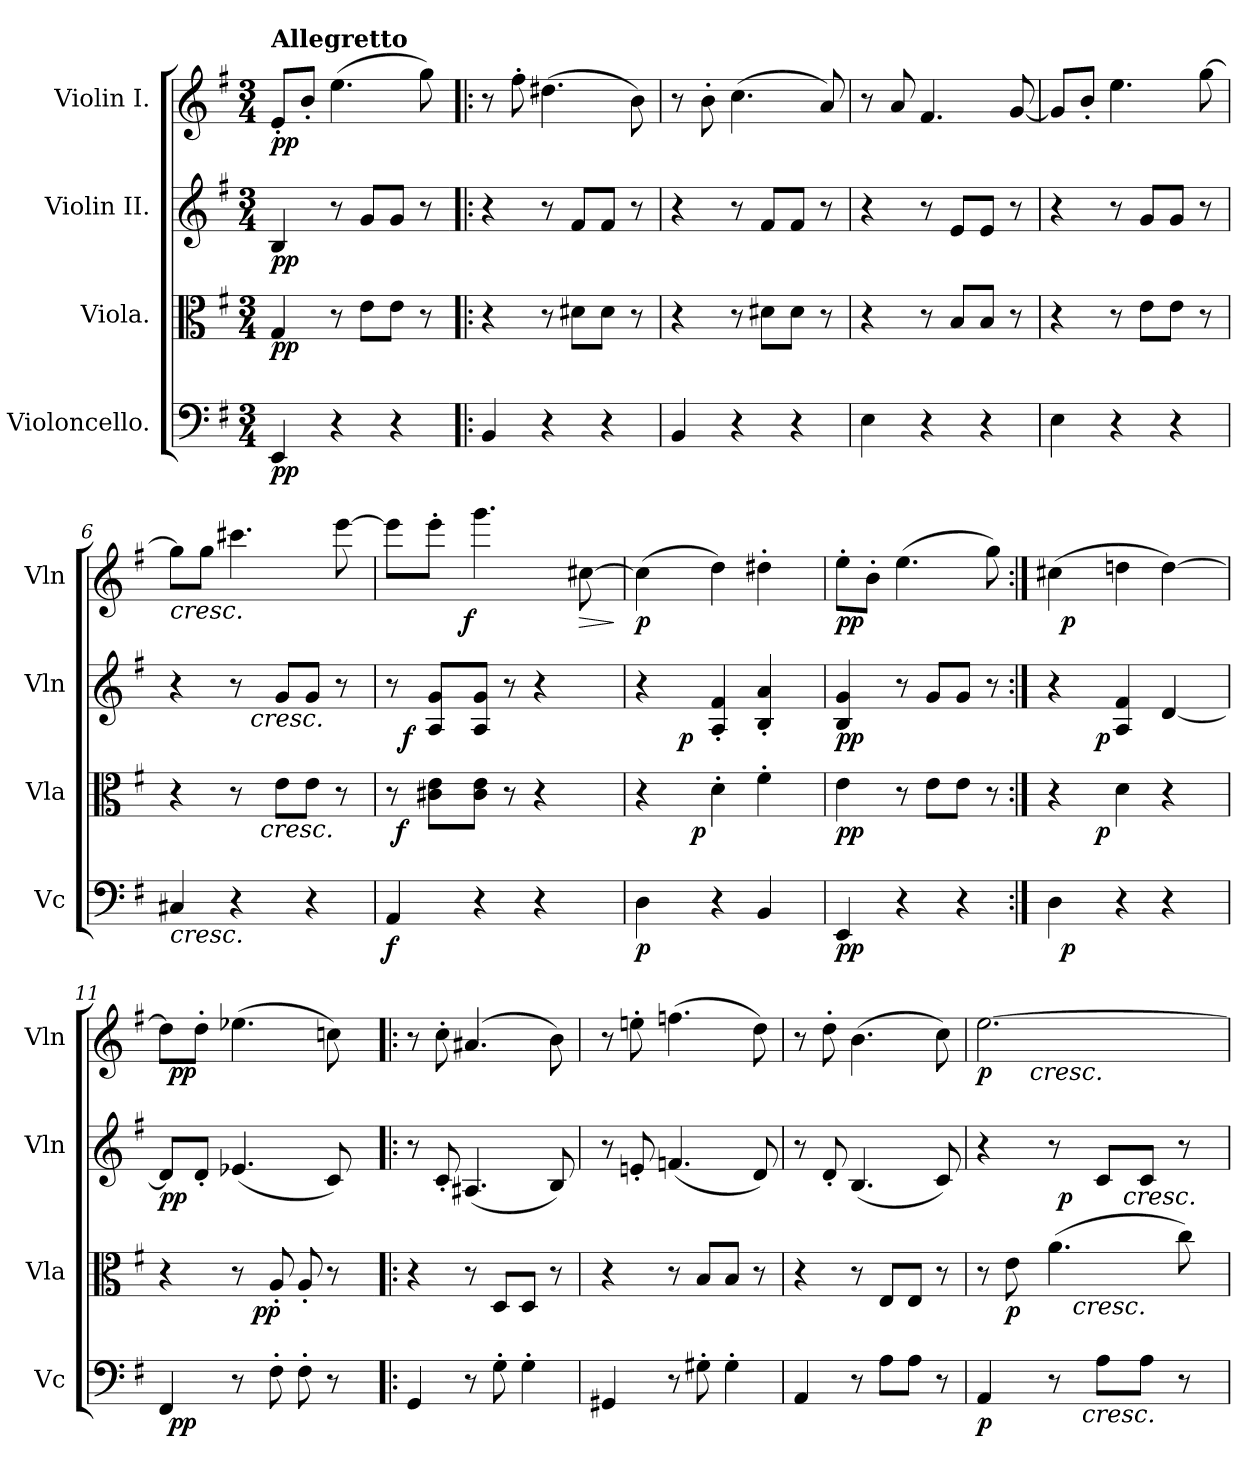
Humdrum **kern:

**kern	**dynam	**kern	**dynam	**kern	**dynam	**kern	**dynam
*part4	*part4	*part3	*part3	*part2	*part2	*part1	*part1
*staff4	*staff4	*staff3	*staff3	*staff2	*staff2	*staff1	*staff1
*I"Violoncello.	*	*I"Viola.	*	*I"Violin II.	*	*I"Violin I.	*
*I'Vc	*	*I'Vla	*	*I'Vln	*	*I'Vln	*
*clefF4	*	*clefC3	*	*clefG2	*	*clefG2	*
*k[f#]	*	*k[f#]	*	*k[f#]	*	*k[f#]	*
*G:	*	*G:	*	*G:	*	*G:	*
*M3/4	*	*M3/4	*	*M3/4	*	*M3/4	*
=1	=1	=1	=1	=1	=1	=1	=1
!	!	!	!	!	!	!LO:TX:a:B:t=Allegretto	!
!	!LO:DY:b	!	!LO:DY:b	!	!LO:DY:b	!	!LO:DY:b
4EE/	pp	4G/	pp	4B/	pp	8e'</L	pp
.	.	.	.	.	.	8b'</J	.
4r	.	8r	.	8r	.	(>4.ee\	.
.	.	8e\L	.	8g/L	.	.	.
4r	.	8e\J	.	8g/J	.	.	.
.	.	8r	.	8r	.	8gg\)	.
=2!|:	=2!|:	=2!|:	=2!|:	=2!|:	=2!|:	=2!|:	=2!|:
4BB/	.	4r	.	4r	.	8r	.
.	.	.	.	.	.	8ff#'>\	.
4r	.	8r	.	8r	.	(>4.dd#X\	.
.	.	8d#X\L	.	8f#/L	.	.	.
4r	.	8d#\J	.	8f#/J	.	.	.
.	.	8r	.	8r	.	8b\)	.
=3	=3	=3	=3	=3	=3	=3	=3
4BB/	.	4r	.	4r	.	8r	.
.	.	.	.	.	.	8b'>\	.
4r	.	8r	.	8r	.	(>4.cc\	.
.	.	8d#X\L	.	8f#/L	.	.	.
4r	.	8d#\J	.	8f#/J	.	.	.
.	.	8r	.	8r	.	8a/)	.
=4	=4	=4	=4	=4	=4	=4	=4
4E\	.	4r	.	4r	.	8r	.
.	.	.	.	.	.	8a/	.
4r	.	8r	.	8r	.	4.f#/	.
.	.	8B/L	.	8e/L	.	.	.
4r	.	8B/J	.	8e/J	.	.	.
.	.	8r	.	8r	.	[8g/	.
=5	=5	=5	=5	=5	=5	=5	=5
4E\	.	4r	.	4r	.	8g/L]	.
.	.	.	.	.	.	8b'</J	.
4r	.	8r	.	8r	.	4.ee\	.
.	.	8e\L	.	8g/L	.	.	.
4r	.	8e\J	.	8g/J	.	.	.
.	.	8r	.	8r	.	[8gg\	.
=6	=6	=6	=6	=6	=6	=6	=6
!	!	!	!	!	!	!LO:TX:b:i:t=cresc.	!
!LO:TX:b:i:t=cresc.	!	!	!	!	!	!	!
*	*	*^	*	*^	*	*	*
4C#X/	.	4r	3ryy	.	4r	4ryy	.	8gg\L]	.
.	.	.	.	.	.	.	.	8gg\J	.
4r	.	8r	.	.	8r	16ryy	.	4.ccc#X\	.
!	!	!	!	!	!	!LO:TX:b:i:t=cresc.	!	!	!
.	.	.	.	.	.	4..ryy	.	.	.
!	!	!	!LO:TX:b:i:t=cresc.	!	!	!	!	!	!
.	.	.	3ryy	.	.	.	.	.	.
.	.	8e\L	.	.	8g/L	.	.	.	.
4r	.	8e\J	.	.	8g/J	.	.	.	.
.	.	8r	.	.	8r	.	.	[8eee\	.
.	.	.	12ryy	.	.	.	.	.	.
=7	=7	=7	=7	=7	=7	=7	=7	=7	=7
!	!LO:DY:b	!	!	!	!	!	!	!	!
*	*	*	*	*	*	*	*	*^	*
4AA/	f	8r	48ryy	.	8r	32ryy	.	8eee\L]	6ryy	.
!	!	!	!	!LO:DY:b	!	!	!	!	!	!
.	.	.	3%2ryy	f	.	.	.	.	.	.
!	!	!	!	!	!	!	!LO:DY:b	!	!	!
.	.	.	.	.	.	2ryy	f	.	.	.
.	.	8c#X\ 8e\L	.	.	8A/ 8g/L	.	.	8eee'>\J	.	.
.	.	.	.	.	.	.	.	.	24.ryy	.
!	!	!	!	!	!	!	!	!	!	!LO:DY:b
.	.	.	.	.	.	.	.	.	3ryy	f
4r	.	8c#\ 8e\J	.	.	8A/ 8g/J	.	.	4.ggg\	.	.
.	.	8r	.	.	8r	.	.	.	.	.
4r	.	4r	.	.	4r	.	.	.	.	.
.	.	.	.	.	.	8..ryy	.	.	.	.
.	.	.	.	.	.	.	.	.	6ryy	.
!	!	!	!	!	!	!	!	!	!	!LO:HP:b
.	.	.	.	.	.	.	.	[8cc#X\	.	>
.	.	.	24.ryy	.	.	.	.	.	.	.
.	.	.	.	.	.	.	.	.	48ryy	.
.	.	.	.	.	.	.	.	.	.	]
=8	=8	=8	=8	=8	=8	=8	=8	=8	=8	=8
!	!LO:DY:b	!	!	!	!	!	!	!	!	!LO:DY:b
*	*	*	*	*	*	*	*	*v	*v	*
4D\	p	4r	8.ryy	.	4r	8ryy	.	(>4cc#\]	p
.	.	.	.	.	.	32ryy	.	.	.
!	!	!	!	!	!	!	!LO:DY:b	!	!
.	.	.	.	.	.	2ryy	p	.	.
!	!	!	!	!LO:DY:b	!	!	!	!	!
.	.	.	2ryy	p	.	.	.	.	.
4r	.	4d'>\	.	.	4A/'< 4f#/'<	.	.	4dd\)	.
4BB/	.	4f#'>\	.	.	4B/'< 4a/'<	.	.	4dd#X'>\	.
.	.	.	.	.	.	16.ryy	.	.	.
.	.	.	16ryy	.	.	.	.	.	.
=9	=9	=9	=9	=9	=9	=9	=9	=9	=9
!	!LO:DY:b	!	!	!LO:DY:b	!	!	!LO:DY:b	!	!LO:DY:b
*	*	*v	*v	*	*	*	*	*	*
*	*	*	*	*v	*v	*	*	*
4EE/	pp	4e\	pp	4B/ 4g/	pp	8ee'>\L	pp
.	.	.	.	.	.	8b'>\J	.
4r	.	8r	.	8r	.	(>4.ee\	.
.	.	8e\L	.	8g/L	.	.	.
4r	.	8e\J	.	8g/J	.	.	.
.	.	8r	.	8r	.	8gg\)	.
=10:|!	=10:|!	=10:|!	=10:|!	=10:|!	=10:|!	=10:|!	=10:|!
*^	*	*^	*	*^	*	*^	*
4D\	32ryy	.	4r	8.ryy	.	4r	8.ryy	.	(>4cc#X\	32ryy	.
!	!	!LO:DY:b	!	!	!	!	!	!	!	!	!LO:DY:b
.	2ryy	p	.	.	.	.	.	.	.	2ryy	p
!	!	!	!	!	!LO:DY:b	!	!	!LO:DY:b	!	!	!
.	.	.	.	2ryy	p	.	2ryy	p	.	.	.
4r	.	.	4d\	.	.	4A/ 4f#/	.	.	4ddn\	.	.
4r	.	.	4r	.	.	[4d/	.	.	[4dd\)	.	.
.	8..ryy	.	.	.	.	.	.	.	.	8..ryy	.
.	.	.	.	16ryy	.	.	16ryy	.	.	.	.
=11	=11	=11	=11	=11	=11	=11	=11	=11	=11	=11	=11
!	!	!	!	!	!	!	!	!LO:DY:b	!	!	!
*	*	*	*	*	*	*v	*v	*	*	*	*
4FF#/	48ryy	.	4r	6ryy	.	8d/L]	pp	8dd\L]	48ryy	.
!	!	!LO:DY:b	!	!	!	!	!	!	!	!LO:DY:b
.	3%2ryy	pp	.	.	.	.	.	.	3%2ryy	pp
.	.	.	.	.	.	8d'</J	.	8dd'>\J	.	.
.	.	.	.	12...ryy	.	.	.	.	.	.
8r	.	.	8r	.	.	(<4.e-X/	.	(>4.ee-X\	.	.
!	!	!	!	!	!LO:DY:b	!	!	!	!	!
.	.	.	.	3ryy	pp	.	.	.	.	.
8F#'>\	.	.	8A'</	.	.	.	.	.	.	.
8F#'>\	.	.	8A'</	.	.	.	.	.	.	.
8r	.	.	8r	.	.	8c/)	.	8ccn\)	.	.
.	.	.	.	12ryy	.	.	.	.	.	.
.	24.ryy	.	.	.	.	.	.	.	24.ryy	.
.	.	.	.	96ryy	.	.	.	.	.	.
*v	*v	*	*	*	*	*	*	*v	*v	*
*	*	*v	*v	*	*	*	*	*
!!LO:LB:g=z
=12!|:	=12!|:	=12!|:	=12!|:	=12!|:	=12!|:	=12!|:	=12!|:
4GG/	.	4r	.	8r	.	8r	.
.	.	.	.	8c'</	.	8cc'>\	.
8r	.	8r	.	(<4.A#X/	.	(4.a#X/	.
8G'>\	.	8D/L	.	.	.	.	.
4G'>\	.	8D/J	.	.	.	.	.
.	.	8r	.	8B/)	.	8b\)	.
=13	=13	=13	=13	=13	=13	=13	=13
4GG#X/	.	4r	.	8r	.	8r	.
.	.	.	.	8en'</	.	8een'>\	.
8r	.	8r	.	(<4.fn/	.	(>4.ffn\	.
8G#X'>\	.	8B/L	.	.	.	.	.
4G#'>\	.	8B/J	.	.	.	.	.
.	.	8r	.	8d/)	.	8dd\)	.
=14	=14	=14	=14	=14	=14	=14	=14
4AA/	.	4r	.	8r	.	8r	.
.	.	.	.	8d'</	.	8dd'>\	.
8r	.	8r	.	(<4.B/	.	(>4.b\	.
8A\L	.	8E/L	.	.	.	.	.
8A\J	.	8E/J	.	.	.	.	.
8r	.	8r	.	8c/)	.	8cc\)	.
=15	=15	=15	=15	=15	=15	=15	=15
!	!LO:DY:b	!	!	!	!	!	!LO:DY:b
*^	*	*^	*	*^	*	*^	*
*	*	*	*	*	*	*	*^	*	*	*	*
4AA/	3ryy	p	8r	4ryy	.	4r	6ryy	3ryy	.	[2.ee\	8.ryy	p
!	!	!	!	!	!LO:DY:b	!	!	!	!	!	!	!
.	.	.	8e\	.	p	.	.	.	.	.	.	.
.	.	.	.	.	.	.	12ryy	.	.	.	.	.
!	!	!	!	!	!	!	!	!	!	!	!LO:TX:b:i:t=cresc.	!
.	.	.	.	.	.	.	.	.	.	.	2ryy	.
8r	.	.	(>4.a\	16ryy	.	8r	48ryy	.	.	.	.	.
!	!	!	!	!	!	!	!	!	!LO:DY:b	!	!	!
.	.	.	.	.	.	.	3ryy	.	p	.	.	.
!	!	!	!	!LO:TX:b:i:t=cresc.	!	!	!	!	!	!	!	!
.	.	.	.	4..ryy	.	.	.	.	.	.	.	.
!	!LO:TX:b:i:t=cresc.	!	!	!	!	!	!	!	!	!	!	!
.	3ryy	.	.	.	.	.	.	12ryy	.	.	.	.
8A\L	.	.	.	.	.	8c/L	.	.	.	.	.	.
.	.	.	.	.	.	.	.	48.ryy	.	.	.	.
!	!	!	!	!	!	!	!	!LO:TX:b:i:t=cresc.	!	!	!	!
.	.	.	.	.	.	.	.	6ryy	.	.	.	.
8A\J	.	.	.	.	.	8c/J	.	.	.	.	.	.
.	.	.	.	.	.	.	12..ryy	.	.	.	.	.
.	.	.	.	.	.	.	.	12ryy	.	.	.	.
8r	.	.	8cc\)	.	.	8r	.	.	.	.	.	.
.	12ryy	.	.	.	.	.	.	.	.	.	.	.
.	.	.	.	.	.	.	.	.	.	.	16ryy	.
.	.	.	.	.	.	.	.	24ryy	.	.	.	.
.	.	.	.	.	.	.	.	96ryy	.	.	.	.
*v	*v	*	*	*	*	*v	*v	*v	*	*v	*v	*
*	*	*v	*v	*	*	*	*	*
=	=	=	=	=	=	=	=
*-	*-	*-	*-	*-	*-	*-	*-
